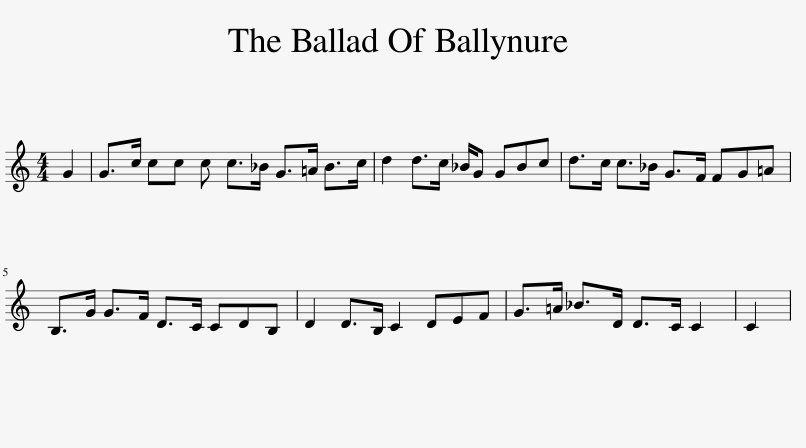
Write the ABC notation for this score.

X:1
L:1/8
M:4/4
I:linebreak $
K:C
V:1 treble
V:1
 G2 | G>c cc c c>_B G>=A B>c | d2 d>c _B/G GBc | d>c c>_B G>F FG=A |$ B,>G G>F D>C CDB, | %5
 D2 D>B, C2 DEF | G>=A _B>D D>C C2 | C2 | %8
